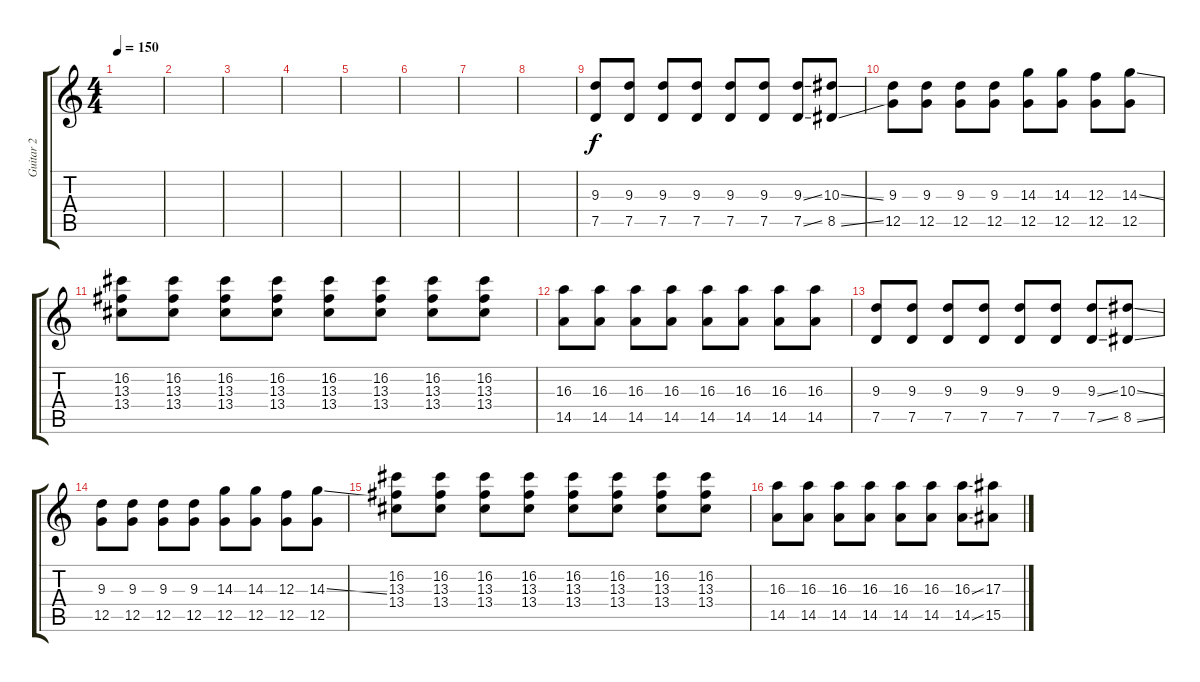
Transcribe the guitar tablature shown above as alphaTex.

\track ("Guitar 2" "Guitar 2") {instrument distortionguitar}
\staff {score tabs}
\tuning (D4 A3 F3 C3 G2 C2) {hide}
\ts (4 4)
\tempo 150
\clef g2
\ks c
|
|
|
|
|
|
|
|
(9.3 7.5).8 (9.3 7.5).8 (9.3 7.5).8 (9.3 7.5).8 (9.3 7.5).8 (9.3 7.5).8 (9.3{ss} 7.5{ss}).8 (10.3{ss} 8.5{ss}).8 |
(9.3 12.5).8 (9.3 12.5).8 (9.3 12.5).8 (9.3 12.5).8 (14.3 12.5).8 (14.3 12.5).8 (12.3 12.5).8 (14.3{ss} 12.5).8 |
(16.2 13.3 13.4).8 (16.2 13.3 13.4).8 (16.2 13.3 13.4).8 (16.2 13.3 13.4).8 (16.2 13.3 13.4).8 (16.2 13.3 13.4).8 (16.2 13.3 13.4).8 (16.2 13.3 13.4).8 |
(16.3 14.5).8 (16.3 14.5).8 (16.3 14.5).8 (16.3 14.5).8 (16.3 14.5).8 (16.3 14.5).8 (16.3 14.5).8 (16.3 14.5).8 |
(9.3 7.5).8 (9.3 7.5).8 (9.3 7.5).8 (9.3 7.5).8 (9.3 7.5).8 (9.3 7.5).8 (9.3{ss} 7.5{ss}).8 (10.3{ss} 8.5{ss}).8 |
(9.3 12.5).8 (9.3 12.5).8 (9.3 12.5).8 (9.3 12.5).8 (14.3 12.5).8 (14.3 12.5).8 (12.3 12.5).8 (14.3{ss} 12.5).8 |
(16.2 13.3 13.4).8 (16.2 13.3 13.4).8 (16.2 13.3 13.4).8 (16.2 13.3 13.4).8 (16.2 13.3 13.4).8 (16.2 13.3 13.4).8 (16.2 13.3 13.4).8 (16.2 13.3 13.4).8 |
(16.3 14.5).8 (16.3 14.5).8 (16.3 14.5).8 (16.3 14.5).8 (16.3 14.5).8 (16.3 14.5).8 (16.3{ss} 14.5{ss}).8 (17.3 15.5).8
